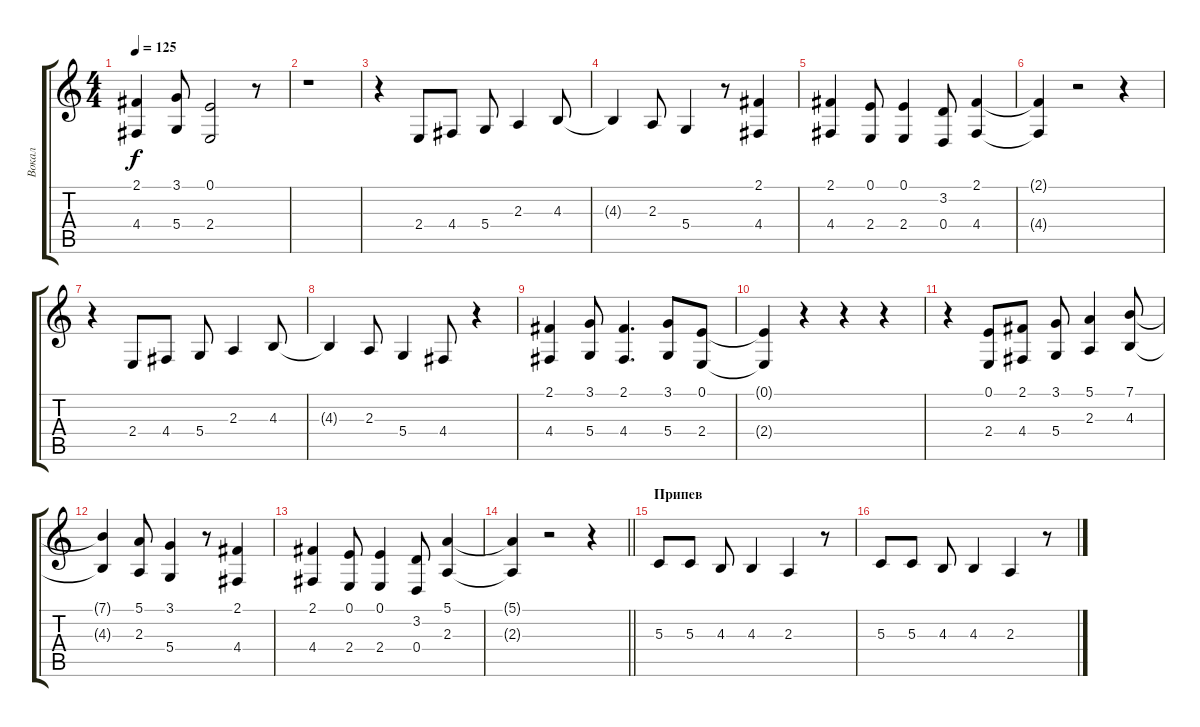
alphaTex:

\track ("Вокал" "Вокал") {mute instrument accordion}
\staff {score tabs}
\tuning (E4 B3 G3 D3 A2 E2) {hide}
\ts (4 4)
\tempo 125
\clef g2
\ks c
(2.1 4.4).4{dy f} (3.1 5.4).8 (0.1 2.4).2 r.8 |
r.1 |
r.4 2.4.8 4.4.8 5.4.8 2.3.4 4.3.8 |
4.3{t}.4 2.3.8 5.4.4 r.8 (2.1 4.4).4 |
(2.1 4.4).4 (0.1 2.4).8 (0.1 2.4).4 (3.2 0.4).8 (2.1 4.4).4 |
(2.1{t} 4.4{t}).4 r.2 r.4 |
r.4 2.4.8 4.4.8 5.4.8 2.3.4 4.3.8 |
4.3{t}.4 2.3.8 5.4.4 4.4.8 r.4 |
(2.1 4.4).4 (3.1 5.4).8 (2.1 4.4).4{d} (3.1 5.4).8 (0.1 2.4).8 |
(0.1{t} 2.4{t}).4 r.4 r.4 r.4 |
r.4 (0.1 2.4).8 (2.1 4.4).8 (3.1 5.4).8 (5.1 2.3).4 (7.1 4.3).8 |
(7.1{t} 4.3{t}).4 (5.1 2.3).8 (3.1 5.4).4 r.8 (2.1 4.4).4 |
(2.1 4.4).4 (0.1 2.4).8 (0.1 2.4).4 (3.2 0.4).8 (5.1 2.3).4 |
\barLineRight lightlight
(5.1{t} 2.3{t}).4 r.2 r.4 |
\section ("" "Припев")
5.3.8{balance 5 instrument altosax} 5.3.8 4.3.8 4.3.4 2.3.4 r.8 |
5.3.8 5.3.8 4.3.8 4.3.4 2.3.4 r.8
